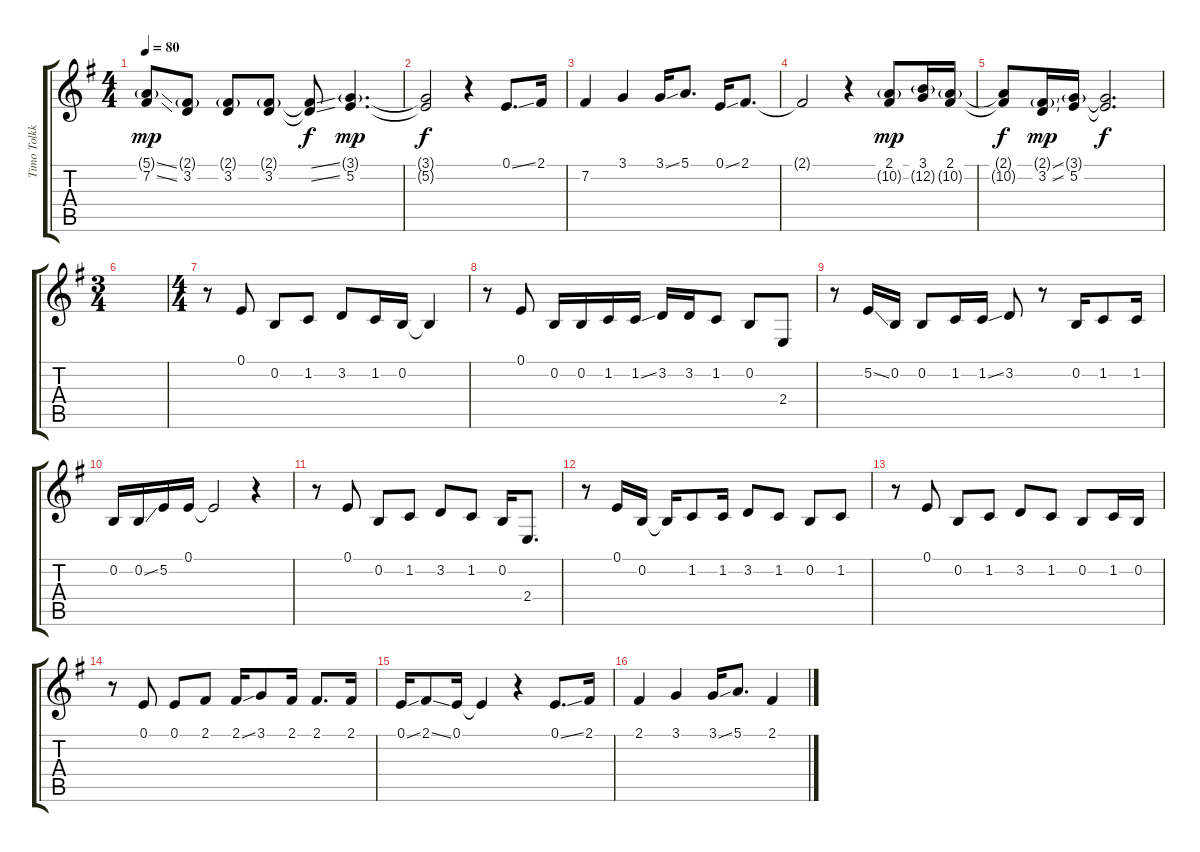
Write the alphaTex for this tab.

\track ("Timo Tolkki (Voice-Voz)" "Timo Tolkk") {instrument choiraahs}
\staff {score tabs}
\tuning (E4 B3 G3 D3 A2 E2) {hide}
\ts (4 4)
\tempo 80
\clef g2
\ks g
(5.1{ss g} 7.2{ss}).8{dy mp} (2.1{g} 3.2).8 (2.1{g} 3.2).8 (2.1{g} 3.2).8 (2.1{ss t} 3.2{ss t}).8{dy f} (3.1{g} 5.2).4{d dy mp} |
(3.1{t} 5.2{t}).2{dy f} r.4 0.1{ss}.8{d} 2.1.16 |
7.2.4 3.1.4 3.1{ss}.16 5.1.8{d} 0.1{ss}.16 2.1.8{d} |
2.1{t}.2 r.4 (2.1 10.2{g}).8{dy mp} (3.1 12.2{g}).16 (2.1 10.2{g}).16 |
(2.1{t} 10.2{t}).8{dy f} (2.1{ss g} 3.2{ss}).16{dy mp} (3.1{g} 5.2).16 (3.1{t} 5.2{t}).2{d dy f} |
\ts (3 4)
|
\ts (4 4)
r.8 0.1.8 0.2.8 1.2.8 3.2.8 1.2.16 0.2.16 0.2{t}.4 |
r.8 0.1.8 0.2.16 0.2.16 1.2.16 1.2{ss}.16 3.2.16 3.2.16 1.2.8 0.2.8 2.4.8 |
r.8 5.2{ss}.16 0.2.16 0.2.8 1.2.16 1.2{ss}.16 3.2.8 r.8 0.2.16 1.2.8 1.2.16 |
0.2.16 0.2{ss}.16 5.2.16 0.1.16 0.1{t}.2 r.4 |
r.8 0.1.8 0.2.8 1.2.8 3.2.8 1.2.8 0.2.16 2.4.8{d} |
r.8 0.1.16 0.2.16 0.2{t}.16 1.2.8 1.2.16 3.2.8 1.2.8 0.2.8 1.2.8 |
r.8 0.1.8 0.2.8 1.2.8 3.2.8 1.2.8 0.2.8 1.2.16 0.2.16 |
r.8 0.1.8 0.1.8 2.1.8 2.1{ss}.16 3.1.8 2.1.16 2.1.8{d} 2.1.16 |
0.1{ss}.16 2.1{ss}.8 0.1.16 0.1{t}.4 r.4 0.1{ss}.8{d} 2.1.16 |
2.1.4 3.1.4 3.1{ss}.16 5.1.8{d} 2.1.4
